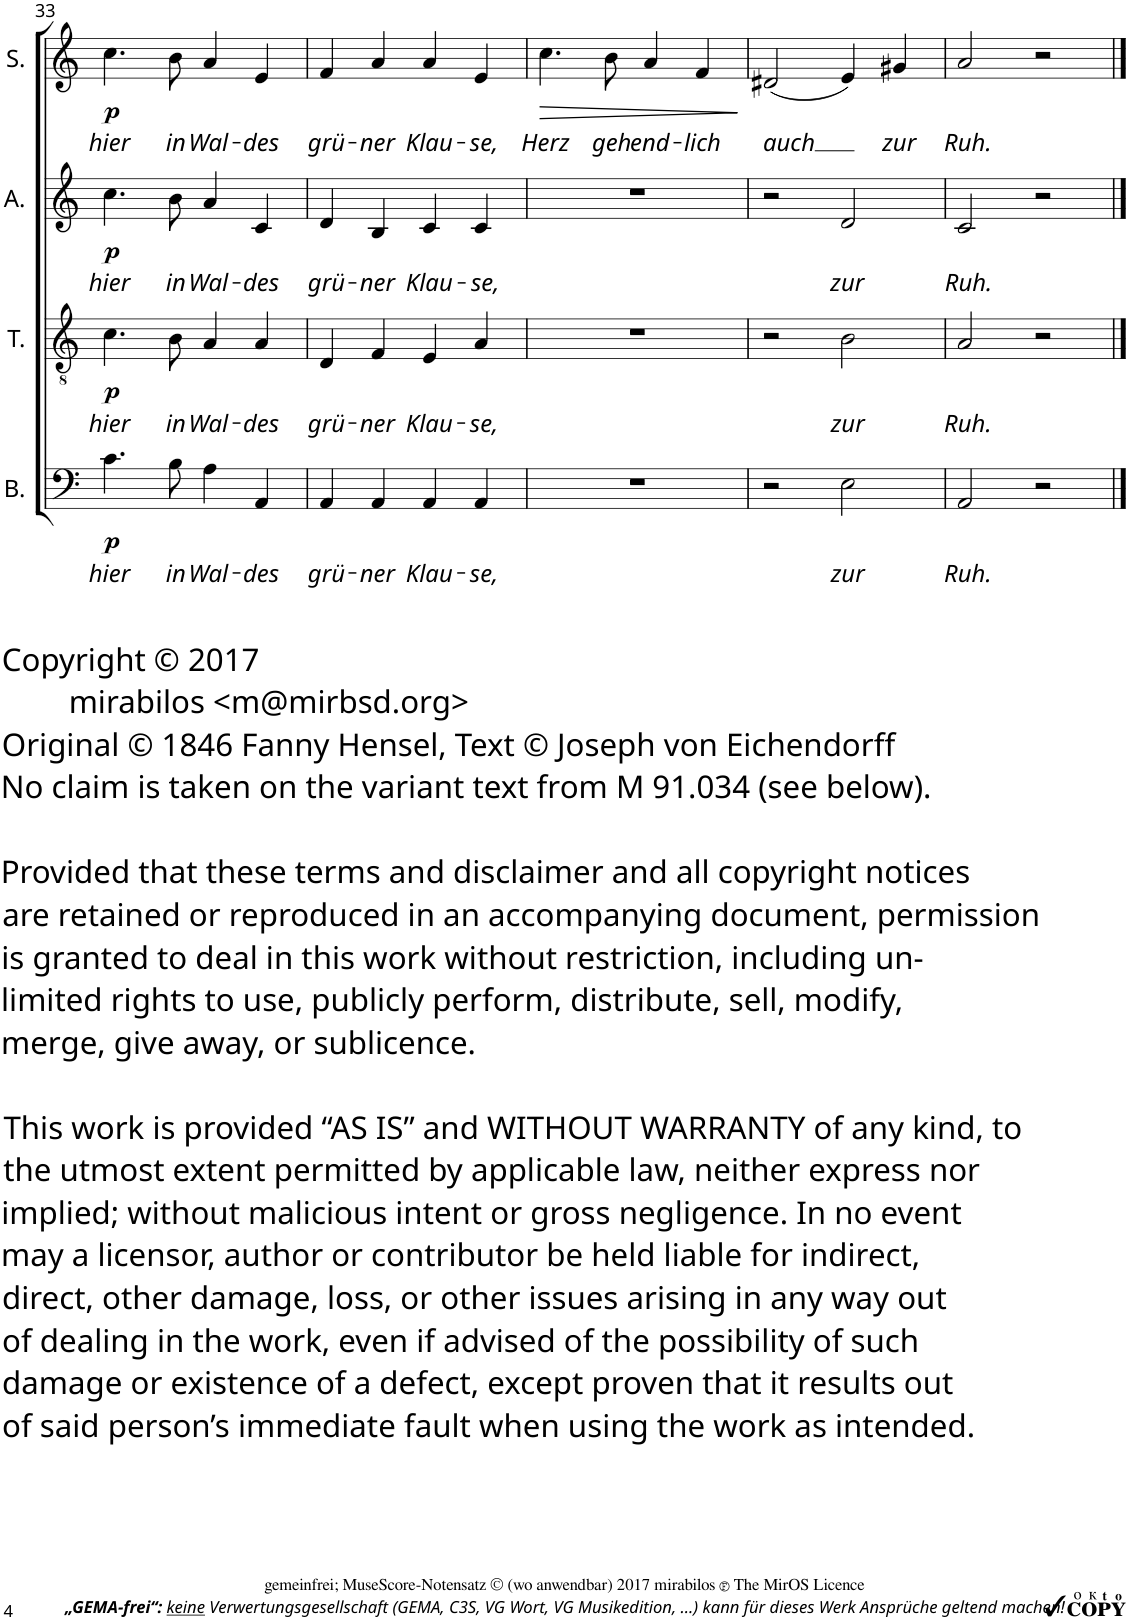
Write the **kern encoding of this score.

**kern	**text	**dynam	**kern	**text	**dynam	**kern	**text	**dynam	**kern	**text	**dynam
*part4	*part4	*part4	*part3	*part3	*part3	*part2	*part2	*part2	*part1	*part1	*part1
*staff4	*staff4	*staff4	*staff3	*staff3	*staff3	*staff2	*staff2	*staff2	*staff1	*staff1	*staff1
*I"Baß	*	*	*I"Tenor	*	*	*I"Alt	*	*	*I"Sopran	*	*
*I'B.	*	*	*I'T.	*	*	*I'A.	*	*	*I'S.	*	*
!!LO:PB:g=z
*clefF4	*	*	*clefGv2	*	*	*clefG2	*	*	*clefG2	*	*
*k[]	*	*	*k[]	*	*	*k[]	*	*	*k[]	*	*
*M4/4	*	*	*M4/4	*	*	*M4/4	*	*	*M4/4	*	*
*met(c)	*	*	*met(c)	*	*	*met(c)	*	*	*met(c)	*	*
=33	=33	=33	=33	=33	=33	=33	=33	=33	=33	=33	=33
!	!LO:LY:b	!LO:DY:b	!	!LO:LY:b	!LO:DY:b	!	!LO:LY:b	!LO:DY:b	!	!LO:LY:b	!LO:DY:b
4.c\	hier	p	4.c\	hier	p	4.cc\	hier	p	4.cc\	hier	p
!	!LO:LY:b	!	!	!LO:LY:b	!	!	!LO:LY:b	!	!	!LO:LY:b	!
8B\	in	.	8B\	in	.	8b\	in	.	8b\	in	.
!	!LO:LY:b	!	!	!LO:LY:b	!	!	!LO:LY:b	!	!	!LO:LY:b	!
4A\	Wal-	.	4A/	Wal-	.	4a/	Wal-	.	4a/	Wal-	.
!	!LO:LY:b	!	!	!LO:LY:b	!	!	!LO:LY:b	!	!	!LO:LY:b	!
4AA/	-des	.	4A/	-des	.	4c/	-des	.	4e/	-des	.
=34	=34	=34	=34	=34	=34	=34	=34	=34	=34	=34	=34
!	!LO:LY:b	!	!	!LO:LY:b	!	!	!LO:LY:b	!	!	!LO:LY:b	!
4AA/	grü-	.	4D/	grü-	.	4d/	grü-	.	4f/	grü-	.
!	!LO:LY:b	!	!	!LO:LY:b	!	!	!LO:LY:b	!	!	!LO:LY:b	!
4AA/	-ner	.	4F/	-ner	.	4B/	-ner	.	4a/	-ner	.
!	!LO:LY:b	!	!	!LO:LY:b	!	!	!LO:LY:b	!	!	!LO:LY:b	!
4AA/	Klau-	.	4E/	Klau-	.	4c/	Klau-	.	4a/	Klau-	.
!	!LO:LY:b	!	!	!LO:LY:b	!	!	!LO:LY:b	!	!	!LO:LY:b	!
4AA/	-se,	.	4A/	-se,	.	4c/	-se,	.	4e/	-se,	.
=35	=35	=35	=35	=35	=35	=35	=35	=35	=35	=35	=35
!	!	!	!	!	!	!	!	!	!	!LO:LY:b	!LO:HP:b
1r	.	.	1r	.	.	1r	.	.	4.cc\	Herz	>
!	!	!	!	!	!	!	!	!	!	!LO:LY:b	!
.	.	.	.	.	.	.	.	.	8b\	geh	.
!	!	!	!	!	!	!	!	!	!	!LO:LY:b	!
.	.	.	.	.	.	.	.	.	4a/	end-	.
!	!	!	!	!	!	!	!	!	!	!LO:LY:b	!
.	.	.	.	.	.	.	.	.	4f/	-lich	.
.	.	.	.	.	.	.	.	.	.	.	]
=36	=36	=36	=36	=36	=36	=36	=36	=36	=36	=36	=36
!	!	!	!	!	!	!	!	!	!	!LO:LY:b	!
2r	.	.	2r	.	.	2r	.	.	(2d#X/	auch	.
!	!LO:LY:b	!	!	!LO:LY:b	!	!	!LO:LY:b	!	!	!	!
2E\	zur	.	2B\	zur	.	2d/	zur	.	4e/)	.	.
!	!	!	!	!	!	!	!	!	!	!LO:LY:b	!
.	.	.	.	.	.	.	.	.	4g#X/	zur	.
=37	=37	=37	=37	=37	=37	=37	=37	=37	=37	=37	=37
!	!LO:LY:b	!	!	!LO:LY:b	!	!	!LO:LY:b	!	!	!LO:LY:b	!
2AA/	Ruh.	.	2A/	Ruh.	.	2c/	Ruh.	.	2a/	Ruh.	.
2r	.	.	2r	.	.	2r	.	.	2r	.	.
==	==	==	==	==	==	==	==	==	==	==	==
*-	*-	*-	*-	*-	*-	*-	*-	*-	*-	*-	*-
